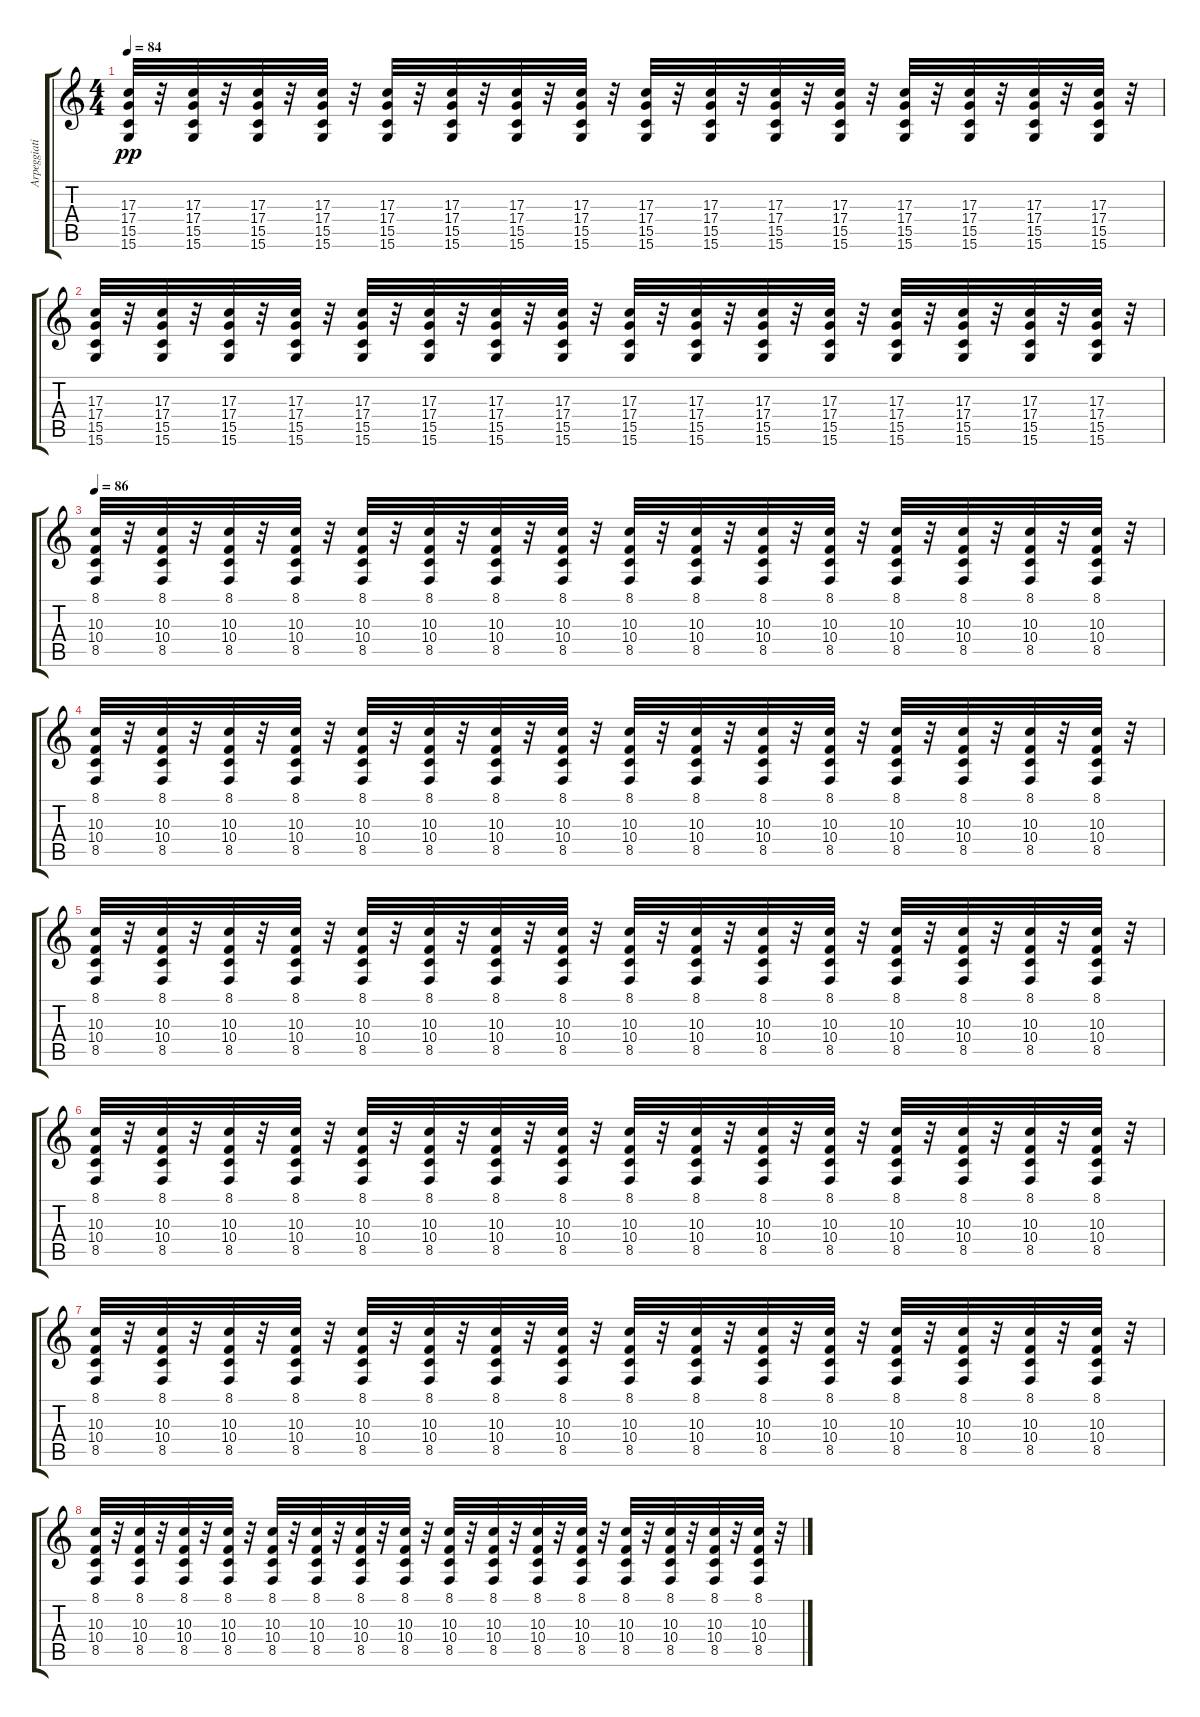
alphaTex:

\track ("Arpeggiation" "Arpeggiati") {instrument accordion}
\staff {score tabs}
\tuning (E4 B3 G3 D3 A2 E2) {hide}
\ts (4 4)
\tempo 84
\clef g2
\ks c
(17.3 17.4 15.5 15.6).32{dy pp} r.32 (17.3 17.4 15.5 15.6).32 r.32 (17.3 17.4 15.5 15.6).32 r.32 (17.3 17.4 15.5 15.6).32 r.32 (17.3 17.4 15.5 15.6).32 r.32 (17.3 17.4 15.5 15.6).32 r.32 (17.3 17.4 15.5 15.6).32 r.32 (17.3 17.4 15.5 15.6).32 r.32 (17.3 17.4 15.5 15.6).32 r.32 (17.3 17.4 15.5 15.6).32 r.32 (17.3 17.4 15.5 15.6).32 r.32 (17.3 17.4 15.5 15.6).32 r.32 (17.3 17.4 15.5 15.6).32 r.32 (17.3 17.4 15.5 15.6).32 r.32 (17.3 17.4 15.5 15.6).32 r.32 (17.3 17.4 15.5 15.6).32 r.32 |
(17.3 17.4 15.5 15.6).32 r.32 (17.3 17.4 15.5 15.6).32 r.32 (17.3 17.4 15.5 15.6).32 r.32 (17.3 17.4 15.5 15.6).32 r.32 (17.3 17.4 15.5 15.6).32 r.32 (17.3 17.4 15.5 15.6).32 r.32 (17.3 17.4 15.5 15.6).32 r.32 (17.3 17.4 15.5 15.6).32 r.32 (17.3 17.4 15.5 15.6).32 r.32 (17.3 17.4 15.5 15.6).32 r.32 (17.3 17.4 15.5 15.6).32 r.32 (17.3 17.4 15.5 15.6).32 r.32 (17.3 17.4 15.5 15.6).32 r.32 (17.3 17.4 15.5 15.6).32 r.32 (17.3 17.4 15.5 15.6).32 r.32 (17.3 17.4 15.5 15.6).32 r.32 |
\tempo 86
(8.1 10.3 10.4 8.5).32 r.32 (8.1 10.3 10.4 8.5).32 r.32 (8.1 10.3 10.4 8.5).32 r.32 (8.1 10.3 10.4 8.5).32 r.32 (8.1 10.3 10.4 8.5).32 r.32 (8.1 10.3 10.4 8.5).32 r.32 (8.1 10.3 10.4 8.5).32 r.32 (8.1 10.3 10.4 8.5).32 r.32 (8.1 10.3 10.4 8.5).32 r.32 (8.1 10.3 10.4 8.5).32 r.32 (8.1 10.3 10.4 8.5).32 r.32 (8.1 10.3 10.4 8.5).32 r.32 (8.1 10.3 10.4 8.5).32 r.32 (8.1 10.3 10.4 8.5).32 r.32 (8.1 10.3 10.4 8.5).32 r.32 (8.1 10.3 10.4 8.5).32 r.32 |
(8.1 10.3 10.4 8.5).32 r.32 (8.1 10.3 10.4 8.5).32 r.32 (8.1 10.3 10.4 8.5).32 r.32 (8.1 10.3 10.4 8.5).32 r.32 (8.1 10.3 10.4 8.5).32 r.32 (8.1 10.3 10.4 8.5).32 r.32 (8.1 10.3 10.4 8.5).32 r.32 (8.1 10.3 10.4 8.5).32 r.32 (8.1 10.3 10.4 8.5).32 r.32 (8.1 10.3 10.4 8.5).32 r.32 (8.1 10.3 10.4 8.5).32 r.32 (8.1 10.3 10.4 8.5).32 r.32 (8.1 10.3 10.4 8.5).32 r.32 (8.1 10.3 10.4 8.5).32 r.32 (8.1 10.3 10.4 8.5).32 r.32 (8.1 10.3 10.4 8.5).32 r.32 |
(8.1 10.3 10.4 8.5).32 r.32 (8.1 10.3 10.4 8.5).32 r.32 (8.1 10.3 10.4 8.5).32 r.32 (8.1 10.3 10.4 8.5).32 r.32 (8.1 10.3 10.4 8.5).32 r.32 (8.1 10.3 10.4 8.5).32 r.32 (8.1 10.3 10.4 8.5).32 r.32 (8.1 10.3 10.4 8.5).32 r.32 (8.1 10.3 10.4 8.5).32 r.32 (8.1 10.3 10.4 8.5).32 r.32 (8.1 10.3 10.4 8.5).32 r.32 (8.1 10.3 10.4 8.5).32 r.32 (8.1 10.3 10.4 8.5).32 r.32 (8.1 10.3 10.4 8.5).32 r.32 (8.1 10.3 10.4 8.5).32 r.32 (8.1 10.3 10.4 8.5).32 r.32 |
(8.1 10.3 10.4 8.5).32 r.32 (8.1 10.3 10.4 8.5).32 r.32 (8.1 10.3 10.4 8.5).32 r.32 (8.1 10.3 10.4 8.5).32 r.32 (8.1 10.3 10.4 8.5).32 r.32 (8.1 10.3 10.4 8.5).32 r.32 (8.1 10.3 10.4 8.5).32 r.32 (8.1 10.3 10.4 8.5).32 r.32 (8.1 10.3 10.4 8.5).32 r.32 (8.1 10.3 10.4 8.5).32 r.32 (8.1 10.3 10.4 8.5).32 r.32 (8.1 10.3 10.4 8.5).32 r.32 (8.1 10.3 10.4 8.5).32 r.32 (8.1 10.3 10.4 8.5).32 r.32 (8.1 10.3 10.4 8.5).32 r.32 (8.1 10.3 10.4 8.5).32 r.32 |
(8.1 10.3 10.4 8.5).32 r.32 (8.1 10.3 10.4 8.5).32 r.32 (8.1 10.3 10.4 8.5).32 r.32 (8.1 10.3 10.4 8.5).32 r.32 (8.1 10.3 10.4 8.5).32 r.32 (8.1 10.3 10.4 8.5).32 r.32 (8.1 10.3 10.4 8.5).32 r.32 (8.1 10.3 10.4 8.5).32 r.32 (8.1 10.3 10.4 8.5).32 r.32 (8.1 10.3 10.4 8.5).32 r.32 (8.1 10.3 10.4 8.5).32 r.32 (8.1 10.3 10.4 8.5).32 r.32 (8.1 10.3 10.4 8.5).32 r.32 (8.1 10.3 10.4 8.5).32 r.32 (8.1 10.3 10.4 8.5).32 r.32 (8.1 10.3 10.4 8.5).32 r.32 |
(8.1 10.3 10.4 8.5).32 r.32 (8.1 10.3 10.4 8.5).32 r.32 (8.1 10.3 10.4 8.5).32 r.32 (8.1 10.3 10.4 8.5).32 r.32 (8.1 10.3 10.4 8.5).32 r.32 (8.1 10.3 10.4 8.5).32 r.32 (8.1 10.3 10.4 8.5).32 r.32 (8.1 10.3 10.4 8.5).32 r.32 (8.1 10.3 10.4 8.5).32 r.32 (8.1 10.3 10.4 8.5).32 r.32 (8.1 10.3 10.4 8.5).32 r.32 (8.1 10.3 10.4 8.5).32 r.32 (8.1 10.3 10.4 8.5).32 r.32 (8.1 10.3 10.4 8.5).32 r.32 (8.1 10.3 10.4 8.5).32 r.32 (8.1 10.3 10.4 8.5).32 r.32
